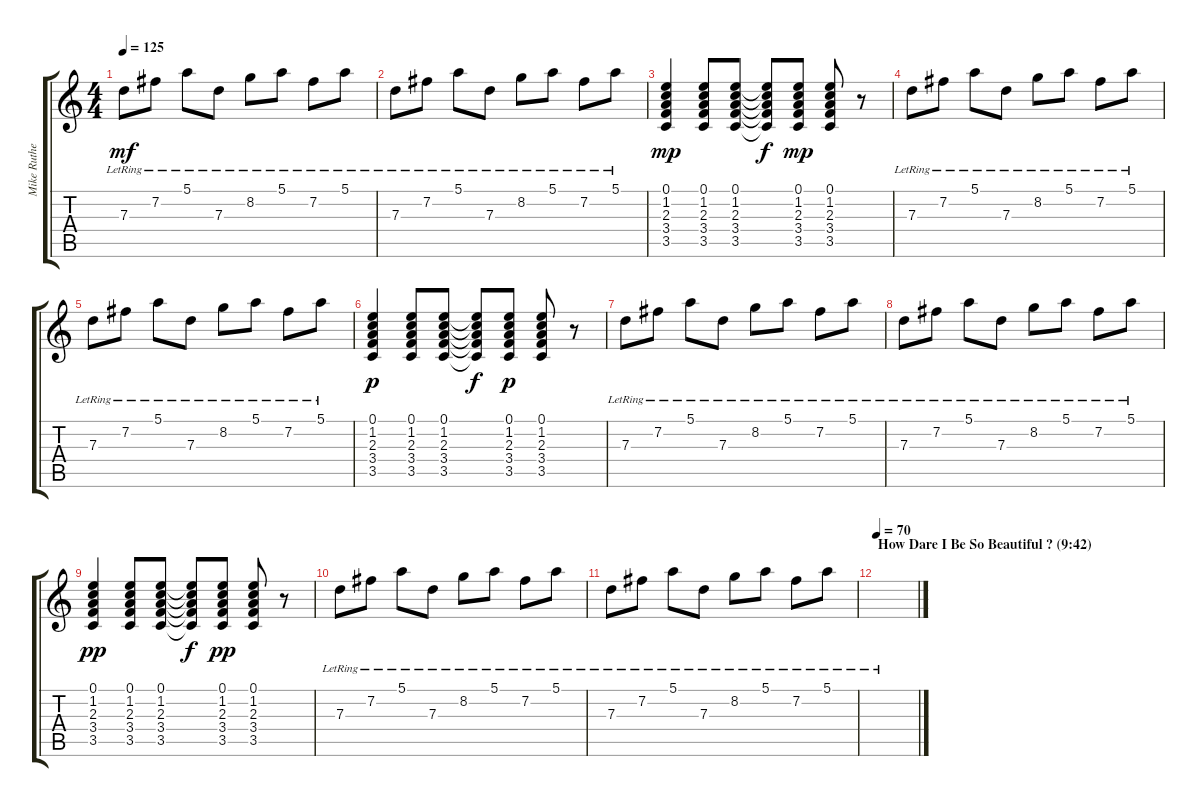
\track ("Mike Rutherford (12-string guitar 1)" "Mike Ruthe") {instrument acousticguitarnylon}
\staff {score tabs}
\tuning (E4 B3 G3 D3 A2 E2) {hide}
\ts (4 4)
\tempo 125
\clef g2
\ks c
7.3{lr}.8{dy mf} 7.2{lr}.8 5.1{lr}.8 7.3{lr}.8 8.2{lr}.8 5.1{lr}.8 7.2{lr}.8 5.1{lr}.8 |
7.3{lr}.8 7.2{lr}.8 5.1{lr}.8 7.3{lr}.8 8.2{lr}.8 5.1{lr}.8 7.2{lr}.8 5.1{lr}.8 |
(0.1 1.2 2.3 3.4 3.5).4{dy mp} (0.1 1.2 2.3 3.4 3.5).8 (0.1 1.2 2.3 3.4 3.5).8 (0.1{t} 1.2{t} 2.3{t} 3.4{t} 3.5{t}).8{dy f} (0.1 1.2 2.3 3.4 3.5).8{dy mp} (0.1 1.2 2.3 3.4 3.5).8 r.8 |
7.3{lr}.8 7.2{lr}.8 5.1{lr}.8 7.3{lr}.8 8.2{lr}.8 5.1{lr}.8 7.2{lr}.8 5.1{lr}.8 |
7.3{lr}.8 7.2{lr}.8 5.1{lr}.8 7.3{lr}.8 8.2{lr}.8 5.1{lr}.8 7.2{lr}.8 5.1{lr}.8 |
(0.1 1.2 2.3 3.4 3.5).4{dy p} (0.1 1.2 2.3 3.4 3.5).8 (0.1 1.2 2.3 3.4 3.5).8 (0.1{t} 1.2{t} 2.3{t} 3.4{t} 3.5{t}).8{dy f} (0.1 1.2 2.3 3.4 3.5).8{dy p} (0.1 1.2 2.3 3.4 3.5).8 r.8 |
7.3{lr}.8 7.2{lr}.8 5.1{lr}.8 7.3{lr}.8 8.2{lr}.8 5.1{lr}.8 7.2{lr}.8 5.1{lr}.8 |
7.3{lr}.8 7.2{lr}.8 5.1{lr}.8 7.3{lr}.8 8.2{lr}.8 5.1{lr}.8 7.2{lr}.8 5.1{lr}.8 |
(0.1 1.2 2.3 3.4 3.5).4{dy pp} (0.1 1.2 2.3 3.4 3.5).8 (0.1 1.2 2.3 3.4 3.5).8 (0.1{t} 1.2{t} 2.3{t} 3.4{t} 3.5{t}).8{dy f} (0.1 1.2 2.3 3.4 3.5).8{dy pp} (0.1 1.2 2.3 3.4 3.5).8 r.8 |
7.3{lr}.8 7.2{lr}.8 5.1{lr}.8 7.3{lr}.8 8.2{lr}.8 5.1{lr}.8 7.2{lr}.8 5.1{lr}.8 |
7.3{lr}.8 7.2{lr}.8 5.1{lr}.8 7.3{lr}.8 8.2{lr}.8 5.1{lr}.8 7.2{lr}.8 5.1{lr}.8 |
\section ("" "How Dare I Be So Beautiful ? (9:42)")
\tempo 70
